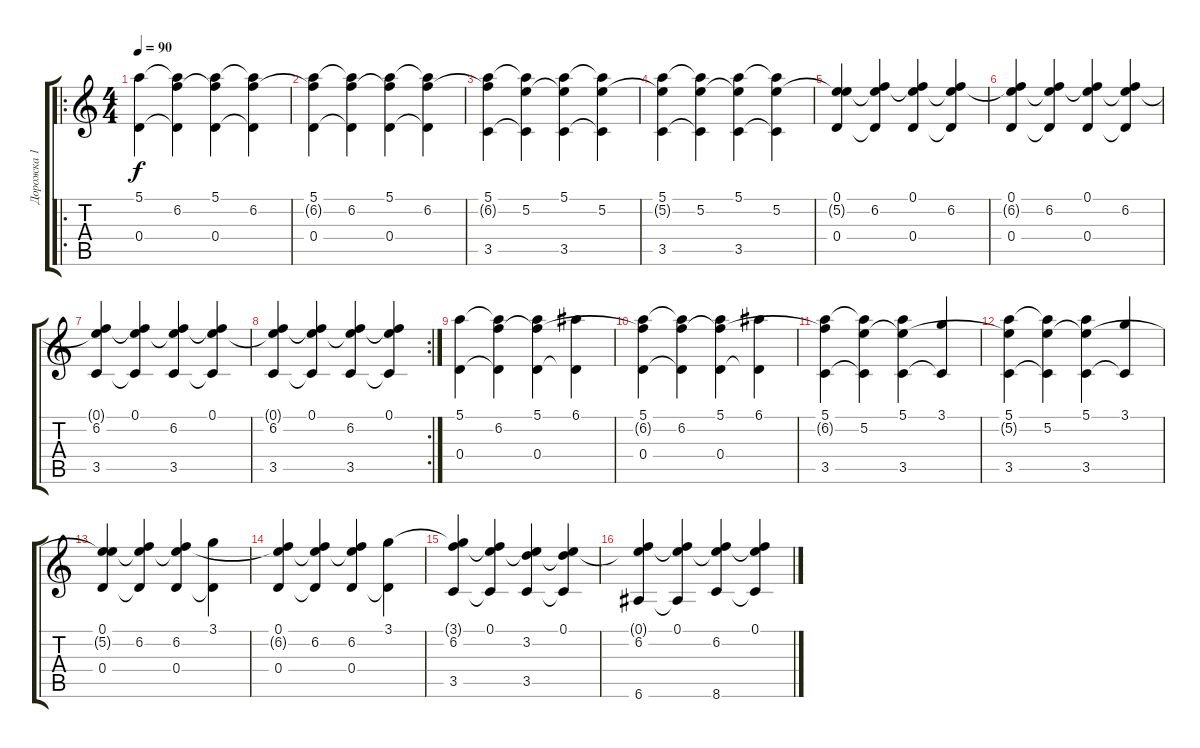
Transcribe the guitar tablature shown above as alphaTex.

\track ("Дорожка 1" "Дорожка 1") {instrument electricguitarjazz}
\staff {score tabs}
\tuning (E4 B3 G3 D3 A2 E2) {hide}
\ro
\ts (4 4)
\tempo 90
\clef g2
\ks c
(5.1 0.4).4{dy f instrument electricguitarjazz} (5.1{t} 6.2 0.4{t}).4 (5.1 6.2{t} 0.4).4 (5.1{t} 6.2 0.4{t}).4 |
(5.1 6.2{t} 0.4).4 (5.1{t} 6.2 0.4{t}).4 (5.1 6.2{t} 0.4).4 (5.1{t} 6.2 0.4{t}).4 |
(5.1 6.2{t} 3.5).4 (5.1{t} 5.2 3.5{t}).4 (5.1 5.2{t} 3.5).4 (5.1{t} 5.2 3.5{t}).4 |
(5.1 5.2{t} 3.5).4 (5.1{t} 5.2 3.5{t}).4 (5.1 5.2{t} 3.5).4 (5.1{t} 5.2 3.5{t}).4 |
(0.1 5.2{t} 0.4).4 (0.1{t} 6.2 0.4{t}).4 (0.1 6.2{t} 0.4).4 (0.1{t} 6.2 0.4{t}).4 |
(0.1 6.2{t} 0.4).4 (0.1{t} 6.2 0.4{t}).4 (0.1 6.2{t} 0.4).4 (0.1{t} 6.2 0.4{t}).4 |
(0.1{t} 6.2 3.5).4 (0.1 6.2{t} 3.5{t}).4 (0.1{t} 6.2 3.5).4 (0.1 6.2{t} 3.5{t}).4 |
\rc 2
(0.1{t} 6.2 3.5).4 (0.1 6.2{t} 3.5{t}).4 (0.1{t} 6.2 3.5).4 (0.1 6.2{t} 3.5{t}).4 |
(5.1 0.4).4 (5.1{t} 6.2 0.4{t}).4 (5.1 6.2{t} 0.4).4 (6.1 0.4{t}).4 |
(5.1 6.2{t} 0.4).4 (5.1{t} 6.2 0.4{t}).4 (5.1 6.2{t} 0.4).4 (6.1 0.4{t}).4 |
(5.1 6.2{t} 3.5).4 (5.1{t} 5.2 3.5{t}).4 (5.1 5.2{t} 3.5).4 (3.1 3.5{t}).4 |
(5.1 5.2{t} 3.5).4 (5.1{t} 5.2 3.5{t}).4 (5.1 5.2{t} 3.5).4 (3.1 3.5{t}).4 |
(0.1 5.2{t} 0.4).4 (0.1{t} 6.2 0.4{t}).4 (0.1{t} 6.2 0.4).4 (3.1 0.4{t}).4 |
(0.1 6.2{t} 0.4).4 (0.1{t} 6.2 0.4{t}).4 (0.1{t} 6.2 0.4).4 (3.1 0.4{t}).4 |
(3.1{t} 6.2 3.5).4 (0.1 6.2{t} 3.5{t}).4 (0.1{t} 3.2 3.5).4 (0.1 3.2{t} 3.5{t}).4 |
(0.1{t} 6.2 6.6).4 (0.1 6.2{t} 6.6{t}).4 (0.1{t} 6.2 8.6).4 (0.1 6.2{t} 8.6{t}).4
